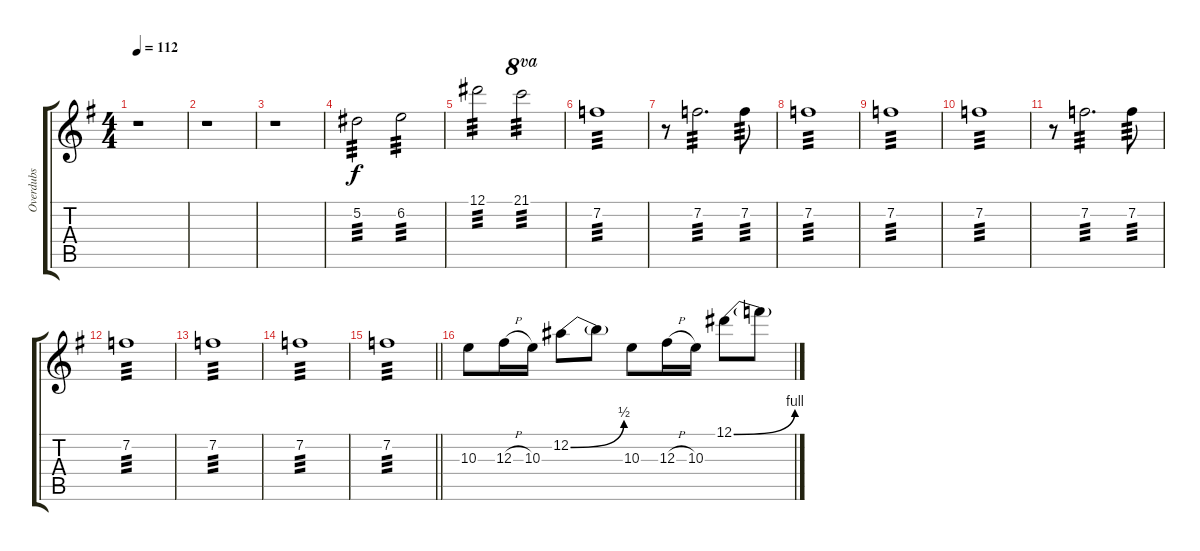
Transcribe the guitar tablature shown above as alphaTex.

\track ("Overdubs" "Overdubs") {instrument distortionguitar}
\staff {score tabs}
\tuning (Eb4 Bb3 Gb3 Db3 Ab2 Db2) {hide}
\ts (4 4)
\tempo 112
\clef g2
\ks g
r.1{dy f} |
r.1 |
r.1 |
5.2.2{tp 3} 6.2.2{tp 3} |
12.1.2{tp 3} 21.1.2{ot 8va tp 3} |
7.2.1{tp 3} |
r.8 7.2.2{d tp 3} 7.2.8{tp 3} |
7.2.1{tp 3} |
7.2.1{tp 3} |
7.2.1{tp 3} |
r.8 7.2.2{d tp 3} 7.2.8{tp 3} |
7.2.1{tp 3} |
7.2.1{tp 3} |
7.2.1{tp 3} |
\barLineRight lightlight
7.2.1{tp 3} |
10.3.8 12.3{h}.16 10.3.16 12.2{be (bend 0 0 60 2)}.8 12.2{t}.8 10.3.8 12.3{h}.16 10.3.16 12.1{be (bend 0 0 60 4)}.8 12.1{t}.8
